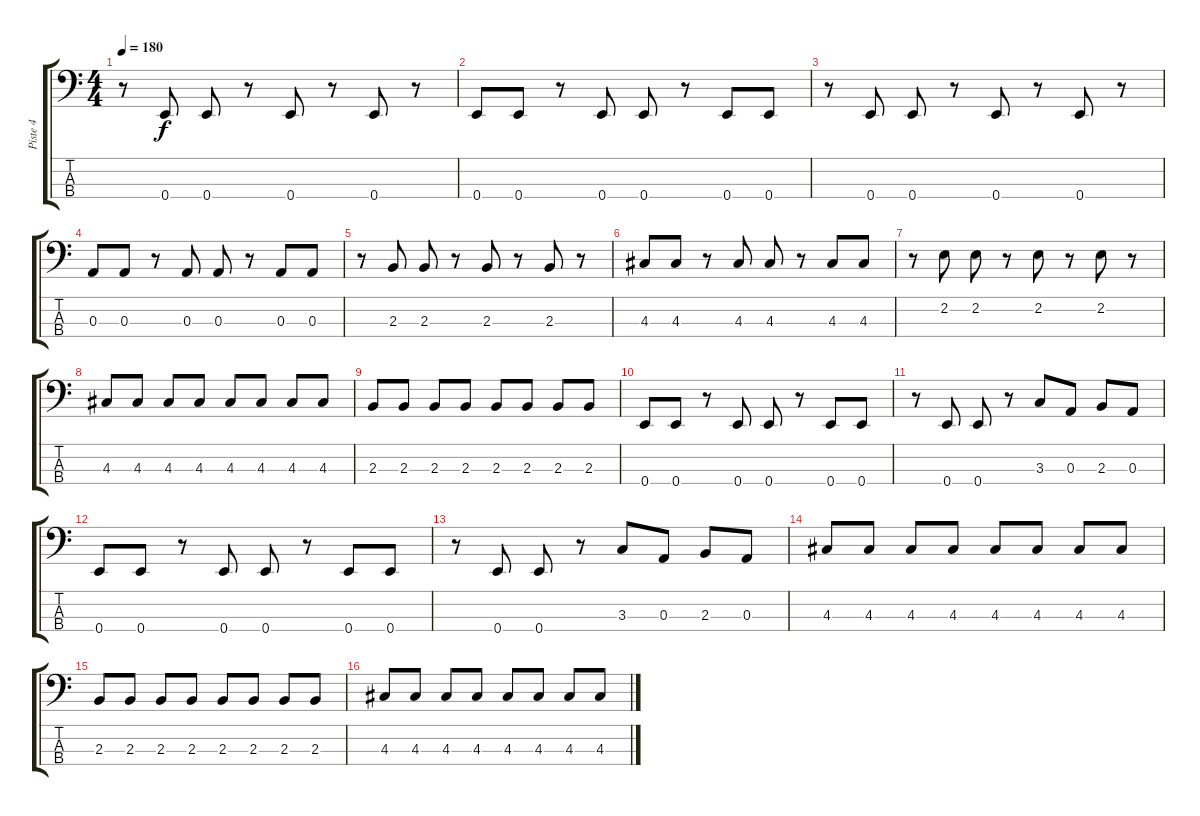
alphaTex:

\track ("Piste 4" "Piste 4") {instrument electricbassfinger}
\staff {score tabs}
\tuning (G2 D2 A1 E1) {hide}
\ts (4 4)
\tempo 180
\clef f4
\ks c
r.8{dy f} 0.4.8 0.4.8 r.8 0.4.8 r.8 0.4.8 r.8 |
0.4.8 0.4.8 r.8 0.4.8 0.4.8 r.8 0.4.8 0.4.8 |
r.8 0.4.8 0.4.8 r.8 0.4.8 r.8 0.4.8 r.8 |
0.3.8 0.3.8 r.8 0.3.8 0.3.8 r.8 0.3.8 0.3.8 |
r.8 2.3.8 2.3.8 r.8 2.3.8 r.8 2.3.8 r.8 |
4.3.8 4.3.8 r.8 4.3.8 4.3.8 r.8 4.3.8 4.3.8 |
r.8 2.2.8 2.2.8 r.8 2.2.8 r.8 2.2.8 r.8 |
4.3.8 4.3.8 4.3.8 4.3.8 4.3.8 4.3.8 4.3.8 4.3.8 |
2.3.8 2.3.8 2.3.8 2.3.8 2.3.8 2.3.8 2.3.8 2.3.8 |
0.4.8 0.4.8 r.8 0.4.8 0.4.8 r.8 0.4.8 0.4.8 |
r.8 0.4.8 0.4.8 r.8 3.3.8 0.3.8 2.3.8 0.3.8 |
0.4.8 0.4.8 r.8 0.4.8 0.4.8 r.8 0.4.8 0.4.8 |
r.8 0.4.8 0.4.8 r.8 3.3.8 0.3.8 2.3.8 0.3.8 |
4.3.8 4.3.8 4.3.8 4.3.8 4.3.8 4.3.8 4.3.8 4.3.8 |
2.3.8 2.3.8 2.3.8 2.3.8 2.3.8 2.3.8 2.3.8 2.3.8 |
4.3.8 4.3.8 4.3.8 4.3.8 4.3.8 4.3.8 4.3.8 4.3.8
